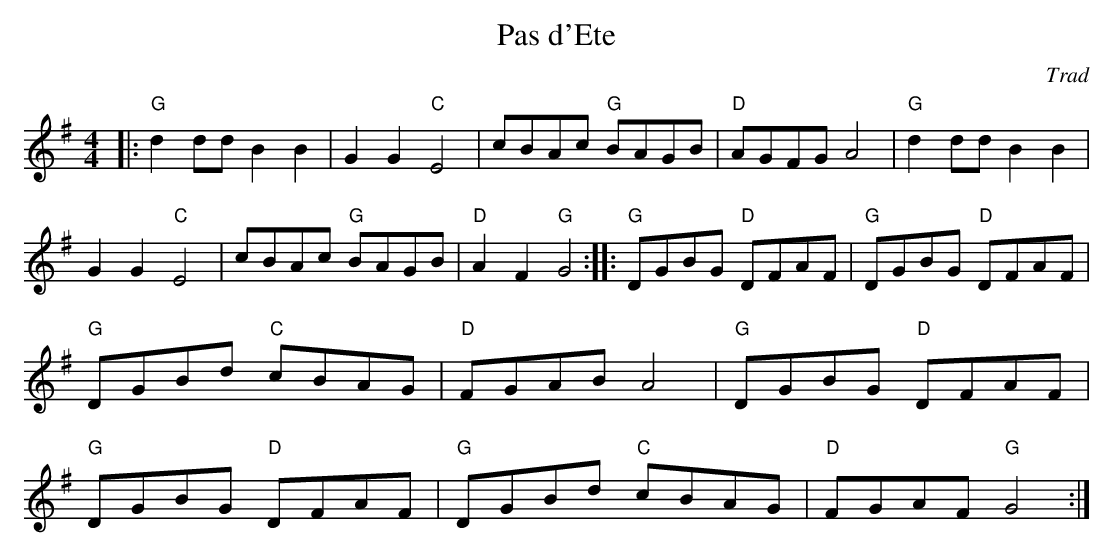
X:1
T:Pas d'Ete
C:Trad
E:12
L:1/8
M:4/4
K:G
|:"G"d2 dd B2 B2|G2 G2 "C"E4|cBAc "G"BAGB|"D"AGFG A4|\
"G"d2 dd B2 B2|G2 G2 "C"E4|cBAc "G"BAGB|"D"A2 F2 "G"G4::\
"G"DGBG "D"DFAF|"G"DGBG "D"DFAF|"G"DGBd "C"cBAG|"D"FGAB A4|\
"G"DGBG "D"DFAF|"G"DGBG "D"DFAF|"G"DGBd "C"cBAG|"D"FGAF "G"G4:|**
